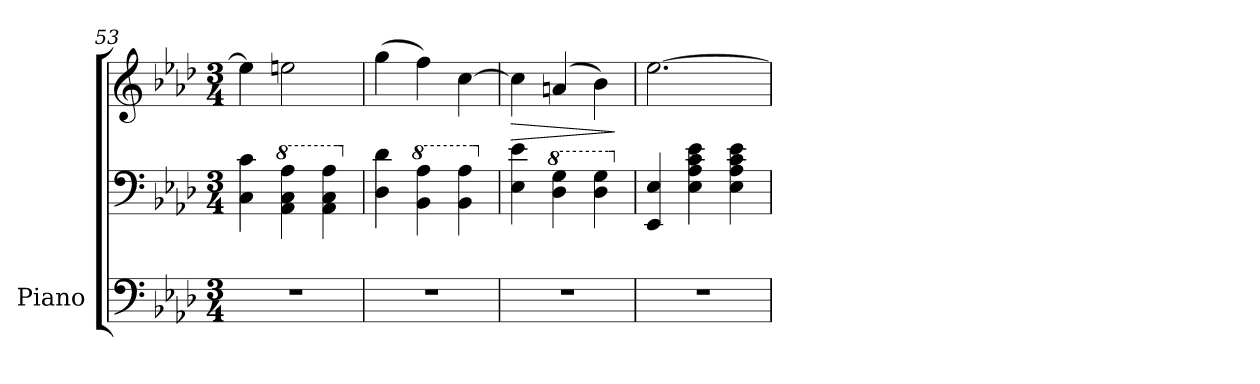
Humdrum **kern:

**kern	**kern	**kern	**dynam
*part1	*part1	*part1	*part1
*staff3	*staff2	*staff1	*staff1/2/3
*I"Piano	*	*	*
*I'Pno.	*	*	*
*clefF4	*clefF4	*clefG2	*
*k[b-e-a-d-]	*k[b-e-a-d-]	*k[b-e-a-d-]	*
*M3/4	*M3/4	*M3/4	*
=53	=53	=53	=53
2.r	4C\ 4c\	4ee-\]	.
*	*8va	*	*
.	4A-\ 4c\ 4a-\	2een\	.
.	4A-\ 4c\ 4a-\	.	.
=54	=54	=54	=54
*	*X8va	*	*
2.r	4D-\ 4d-\	(>4gg\	.
*	*8va	*	*
.	4B-\ 4a-\	4ff\)	.
.	4B-\ 4a-\	[4cc\	.
!!LO:LB:g=z
=55	=55	=55	=55
*	*X8va	*	*
!	!	!	!LO:HP:b
!	!	!	!LO:DY:n=1:b=2
!	!	!	!LO:DY:n=2:b
2.r	4E-\ 4e-\	4cc\]	> mf f
*	*8va	*	*
.	4d-\ 4g\	(>4an/	.
.	4d-\ 4g\	4b-\)	.
.	.	.	]
=56	=56	=56	=56
*	*X8va	*	*
!	!	!	!LO:DY:b=2
!	!	!	!LO:DY:n=1:b
2.r	4EE-/ 4E-/	[2.ee-\	p mf
.	4E-\ 4A-\ 4c\ 4e-\	.	.
.	4E-\ 4A-\ 4c\ 4e-\	.	.
=	=	=	=
*-	*-	*-	*-
